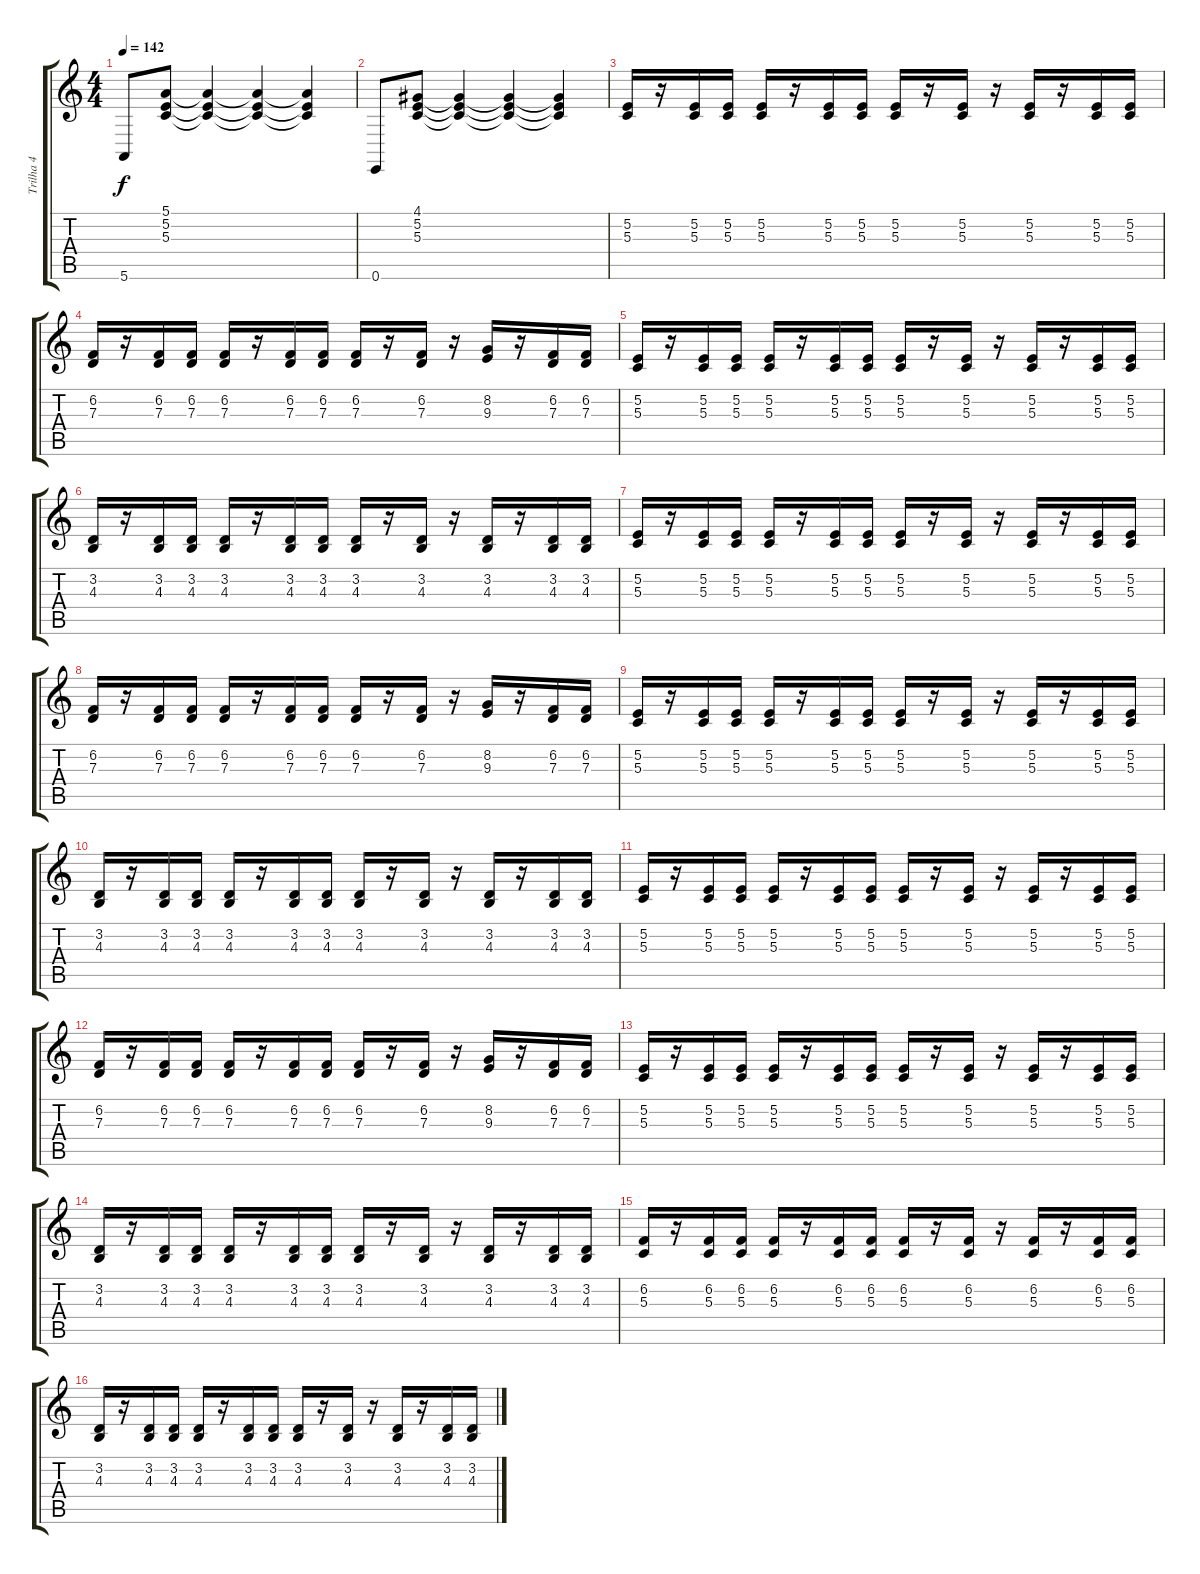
\track ("Trilha 4" "Trilha 4") {instrument trumpet}
\staff {score tabs}
\tuning (E4 B3 G3 D3 A2 E2) {hide}
\ts (4 4)
\tempo 142
\clef g2
\ks c
5.6.8{dy f} (5.1 5.2 5.3).8 (5.1{t} 5.2{t} 5.3{t}).4 (5.1{t} 5.2{t} 5.3{t}).4 (5.1{t} 5.2{t} 5.3{t}).4 |
0.6.8 (4.1 5.2 5.3).8 (4.1{t} 5.2{t} 5.3{t}).4 (4.1{t} 5.2{t} 5.3{t}).4 (4.1{t} 5.2{t} 5.3{t}).4 |
(5.2 5.3).16 r.16 (5.2 5.3).16 (5.2 5.3).16 (5.2 5.3).16 r.16 (5.2 5.3).16 (5.2 5.3).16 (5.2 5.3).16 r.16 (5.2 5.3).16 r.16 (5.2 5.3).16 r.16 (5.2 5.3).16 (5.2 5.3).16 |
(6.2 7.3).16 r.16 (6.2 7.3).16 (6.2 7.3).16 (6.2 7.3).16 r.16 (6.2 7.3).16 (6.2 7.3).16 (6.2 7.3).16 r.16 (6.2 7.3).16 r.16 (8.2 9.3).16 r.16 (6.2 7.3).16 (6.2 7.3).16 |
(5.2 5.3).16 r.16 (5.2 5.3).16 (5.2 5.3).16 (5.2 5.3).16 r.16 (5.2 5.3).16 (5.2 5.3).16 (5.2 5.3).16 r.16 (5.2 5.3).16 r.16 (5.2 5.3).16 r.16 (5.2 5.3).16 (5.2 5.3).16 |
(3.2 4.3).16 r.16 (3.2 4.3).16 (3.2 4.3).16 (3.2 4.3).16 r.16 (3.2 4.3).16 (3.2 4.3).16 (3.2 4.3).16 r.16 (3.2 4.3).16 r.16 (3.2 4.3).16 r.16 (3.2 4.3).16 (3.2 4.3).16 |
(5.2 5.3).16 r.16 (5.2 5.3).16 (5.2 5.3).16 (5.2 5.3).16 r.16 (5.2 5.3).16 (5.2 5.3).16 (5.2 5.3).16 r.16 (5.2 5.3).16 r.16 (5.2 5.3).16 r.16 (5.2 5.3).16 (5.2 5.3).16 |
(6.2 7.3).16 r.16 (6.2 7.3).16 (6.2 7.3).16 (6.2 7.3).16 r.16 (6.2 7.3).16 (6.2 7.3).16 (6.2 7.3).16 r.16 (6.2 7.3).16 r.16 (8.2 9.3).16 r.16 (6.2 7.3).16 (6.2 7.3).16 |
(5.2 5.3).16 r.16 (5.2 5.3).16 (5.2 5.3).16 (5.2 5.3).16 r.16 (5.2 5.3).16 (5.2 5.3).16 (5.2 5.3).16 r.16 (5.2 5.3).16 r.16 (5.2 5.3).16 r.16 (5.2 5.3).16 (5.2 5.3).16 |
(3.2 4.3).16 r.16 (3.2 4.3).16 (3.2 4.3).16 (3.2 4.3).16 r.16 (3.2 4.3).16 (3.2 4.3).16 (3.2 4.3).16 r.16 (3.2 4.3).16 r.16 (3.2 4.3).16 r.16 (3.2 4.3).16 (3.2 4.3).16 |
(5.2 5.3).16 r.16 (5.2 5.3).16 (5.2 5.3).16 (5.2 5.3).16 r.16 (5.2 5.3).16 (5.2 5.3).16 (5.2 5.3).16 r.16 (5.2 5.3).16 r.16 (5.2 5.3).16 r.16 (5.2 5.3).16 (5.2 5.3).16 |
(6.2 7.3).16 r.16 (6.2 7.3).16 (6.2 7.3).16 (6.2 7.3).16 r.16 (6.2 7.3).16 (6.2 7.3).16 (6.2 7.3).16 r.16 (6.2 7.3).16 r.16 (8.2 9.3).16 r.16 (6.2 7.3).16 (6.2 7.3).16 |
(5.2 5.3).16 r.16 (5.2 5.3).16 (5.2 5.3).16 (5.2 5.3).16 r.16 (5.2 5.3).16 (5.2 5.3).16 (5.2 5.3).16 r.16 (5.2 5.3).16 r.16 (5.2 5.3).16 r.16 (5.2 5.3).16 (5.2 5.3).16 |
(3.2 4.3).16 r.16 (3.2 4.3).16 (3.2 4.3).16 (3.2 4.3).16 r.16 (3.2 4.3).16 (3.2 4.3).16 (3.2 4.3).16 r.16 (3.2 4.3).16 r.16 (3.2 4.3).16 r.16 (3.2 4.3).16 (3.2 4.3).16 |
(6.2 5.3).16 r.16 (6.2 5.3).16 (6.2 5.3).16 (6.2 5.3).16 r.16 (6.2 5.3).16 (6.2 5.3).16 (6.2 5.3).16 r.16 (6.2 5.3).16 r.16 (6.2 5.3).16 r.16 (6.2 5.3).16 (6.2 5.3).16 |
(3.2 4.3).16 r.16 (3.2 4.3).16 (3.2 4.3).16 (3.2 4.3).16 r.16 (3.2 4.3).16 (3.2 4.3).16 (3.2 4.3).16 r.16 (3.2 4.3).16 r.16 (3.2 4.3).16 r.16 (3.2 4.3).16 (3.2 4.3).16
